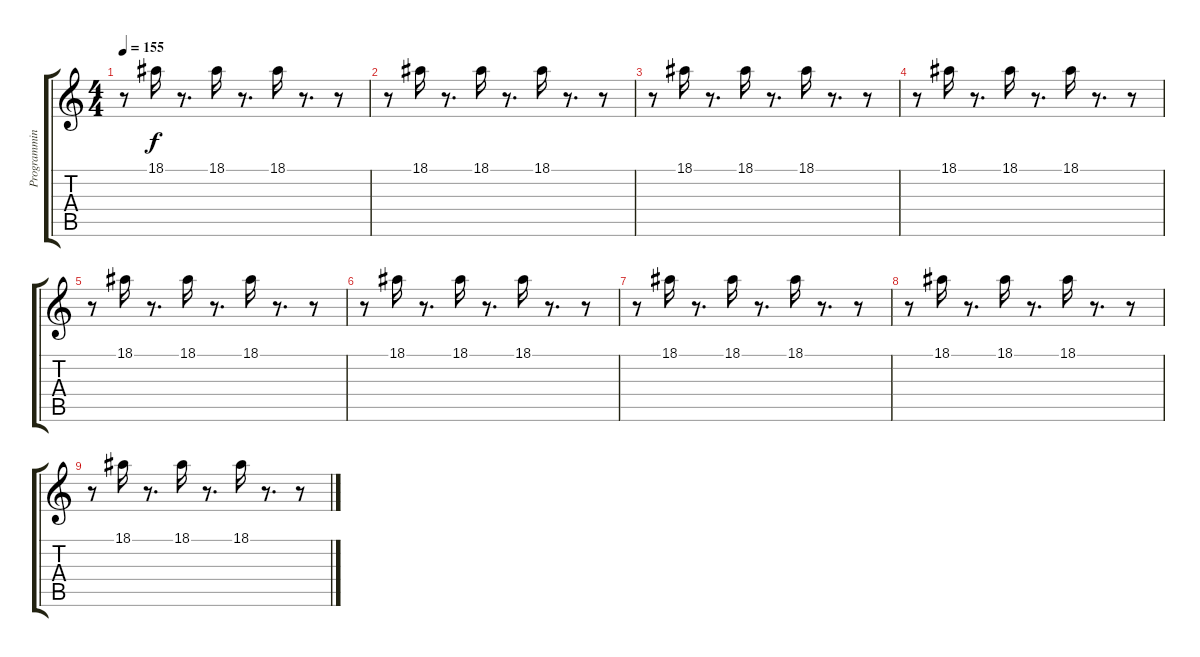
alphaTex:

\track ("Programming" "Programmin") {instrument lead2sawtooth}
\staff {score tabs}
\tuning (E4 B3 G3 D3 A2 E2) {hide}
\ts (4 4)
\tempo 155
\clef g2
\ks c
r.8{dy f} 18.1.16 r.8{d} 18.1.16 r.8{d} 18.1.16 r.8{d} r.8 |
r.8 18.1.16 r.8{d} 18.1.16 r.8{d} 18.1.16 r.8{d} r.8 |
r.8 18.1.16 r.8{d} 18.1.16 r.8{d} 18.1.16 r.8{d} r.8 |
r.8 18.1.16 r.8{d} 18.1.16 r.8{d} 18.1.16 r.8{d} r.8 |
r.8 18.1.16 r.8{d} 18.1.16 r.8{d} 18.1.16 r.8{d} r.8 |
r.8 18.1.16 r.8{d} 18.1.16 r.8{d} 18.1.16 r.8{d} r.8 |
r.8 18.1.16 r.8{d} 18.1.16 r.8{d} 18.1.16 r.8{d} r.8 |
r.8 18.1.16 r.8{d} 18.1.16 r.8{d} 18.1.16 r.8{d} r.8 |
r.8 18.1.16 r.8{d} 18.1.16 r.8{d} 18.1.16 r.8{d} r.8
